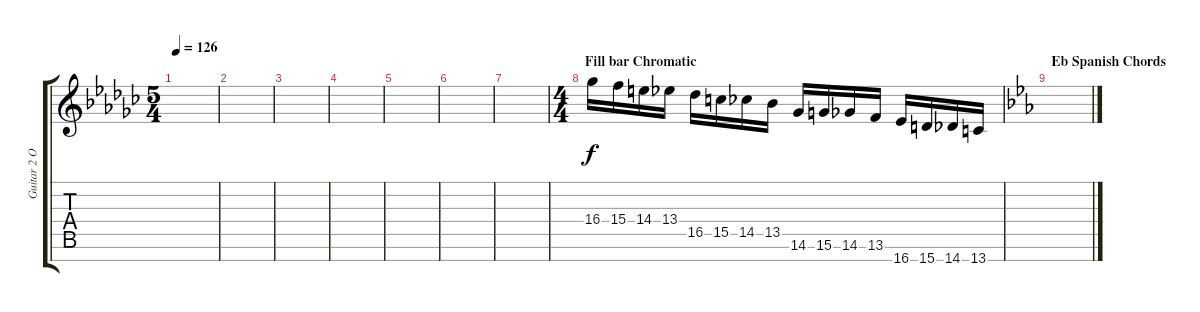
\track ("Guitar 2 Overdubs" "Guitar 2 O") {instrument distortionguitar}
\staff {score tabs}
\tuning (E4 B3 G3 D3 A2 E2 B1) {hide}
\ts (5 4)
\tempo 126
\clef g2
\ks ebminor
|
|
|
|
|
|
|
\ts (4 4)
\section ("" "Fill bar Chromatic")
16.4.16 15.4.16 14.4.16 13.4.16 16.5.16 15.5.16 14.5.16 13.5.16 14.6.16 15.6.16 14.6.16 13.6.16 16.7.16 15.7.16 14.7.16 13.7.16 |
\section ("" "Eb Spanish Chords")
\ks eb
